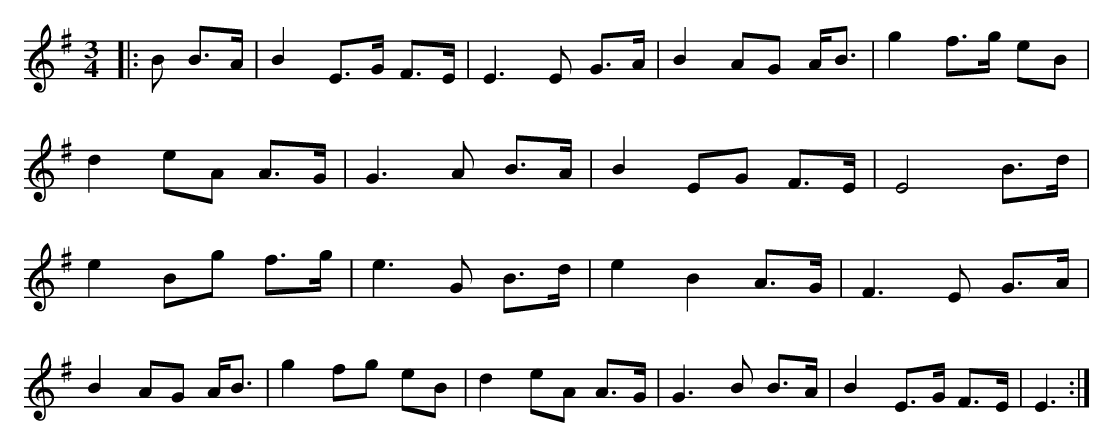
X:1
M:3/4
K:Emin
|:B B>A|B2 E>G F>E|E3 E G>A|B2 AG A<B|g2 f>g eB|
d2 eA A>G|G3 A B>A|B2 EG F>E|E4 B>d|
e2 Bg f>g|e3 G B>d|e2 B2 A>G|F3 E G>A|
B2 AG A<B|g2 fg eB|d2 eA A>G|G3 B B>A|B2 E>G F>E|E3:|
